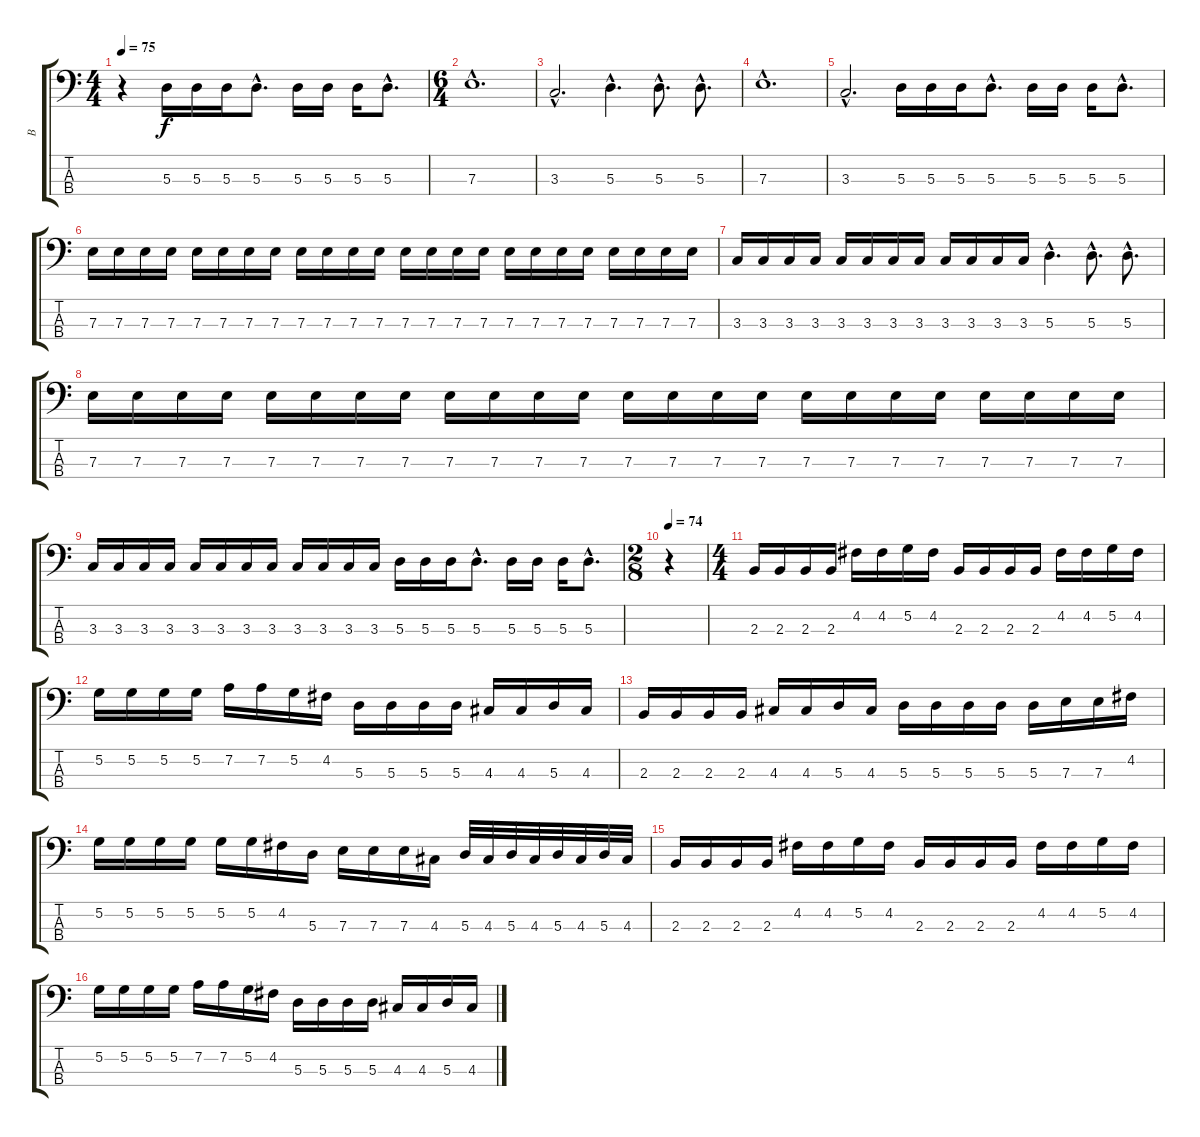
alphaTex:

\track ("B" "B") {instrument electricbassfinger}
\staff {score tabs}
\tuning (G2 D2 A1 E1) {hide}
\ts (4 4)
\tempo 75
\tempo 140
\tempo 75
\clef f4
\ks c
r.4{dy f instrument electricbassfinger} 5.3.16 5.3.16 5.3.16 5.3{hac}.8{d} 5.3.16 5.3.16 5.3.16 5.3{hac}.8{d} |
\ts (6 4)
7.3{hac}.1{d} |
3.3{hac}.2{d} 5.3{hac}.4{d} 5.3{hac}.8{d} 5.3{hac}.8{d} |
7.3{hac}.1{d} |
3.3{hac}.2{d} 5.3.16 5.3.16 5.3.16 5.3{hac}.8{d} 5.3.16 5.3.16 5.3.16 5.3{hac}.8{d} |
7.3.16 7.3.16 7.3.16 7.3.16 7.3.16 7.3.16 7.3.16 7.3.16 7.3.16 7.3.16 7.3.16 7.3.16 7.3.16 7.3.16 7.3.16 7.3.16 7.3.16 7.3.16 7.3.16 7.3.16 7.3.16 7.3.16 7.3.16 7.3.16 |
3.3.16 3.3.16 3.3.16 3.3.16 3.3.16 3.3.16 3.3.16 3.3.16 3.3.16 3.3.16 3.3.16 3.3.16 5.3{hac}.4{d} 5.3{hac}.8{d} 5.3{hac}.8{d} |
7.3.16 7.3.16 7.3.16 7.3.16 7.3.16 7.3.16 7.3.16 7.3.16 7.3.16 7.3.16 7.3.16 7.3.16 7.3.16 7.3.16 7.3.16 7.3.16 7.3.16 7.3.16 7.3.16 7.3.16 7.3.16 7.3.16 7.3.16 7.3.16 |
3.3.16 3.3.16 3.3.16 3.3.16 3.3.16 3.3.16 3.3.16 3.3.16 3.3.16 3.3.16 3.3.16 3.3.16 5.3.16 5.3.16 5.3.16 5.3{hac}.8{d} 5.3.16 5.3.16 5.3.16 5.3{hac}.8{d} |
\ts (2 8)
\tempo 74
r.4 |
\ts (4 4)
2.3.16 2.3.16 2.3.16 2.3.16 4.2.16 4.2.16 5.2.16 4.2.16 2.3.16 2.3.16 2.3.16 2.3.16 4.2.16 4.2.16 5.2.16 4.2.16 |
5.2.16 5.2.16 5.2.16 5.2.16 7.2.16 7.2.16 5.2.16 4.2.16 5.3.16 5.3.16 5.3.16 5.3.16 4.3.16 4.3.16 5.3.16 4.3.16 |
2.3.16 2.3.16 2.3.16 2.3.16 4.3.16 4.3.16 5.3.16 4.3.16 5.3.16 5.3.16 5.3.16 5.3.16 5.3.16 7.3.16 7.3.16 4.2.16 |
5.2.16 5.2.16 5.2.16 5.2.16 5.2.16 5.2.16 4.2.16 5.3.16 7.3.16 7.3.16 7.3.16 4.3.16 5.3.32 4.3.32 5.3.32 4.3.32 5.3.32 4.3.32 5.3.32 4.3.32 |
2.3.16 2.3.16 2.3.16 2.3.16 4.2.16 4.2.16 5.2.16 4.2.16 2.3.16 2.3.16 2.3.16 2.3.16 4.2.16 4.2.16 5.2.16 4.2.16 |
5.2.16 5.2.16 5.2.16 5.2.16 7.2.16 7.2.16 5.2.16 4.2.16 5.3.16 5.3.16 5.3.16 5.3.16 4.3.16 4.3.16 5.3.16 4.3.16
